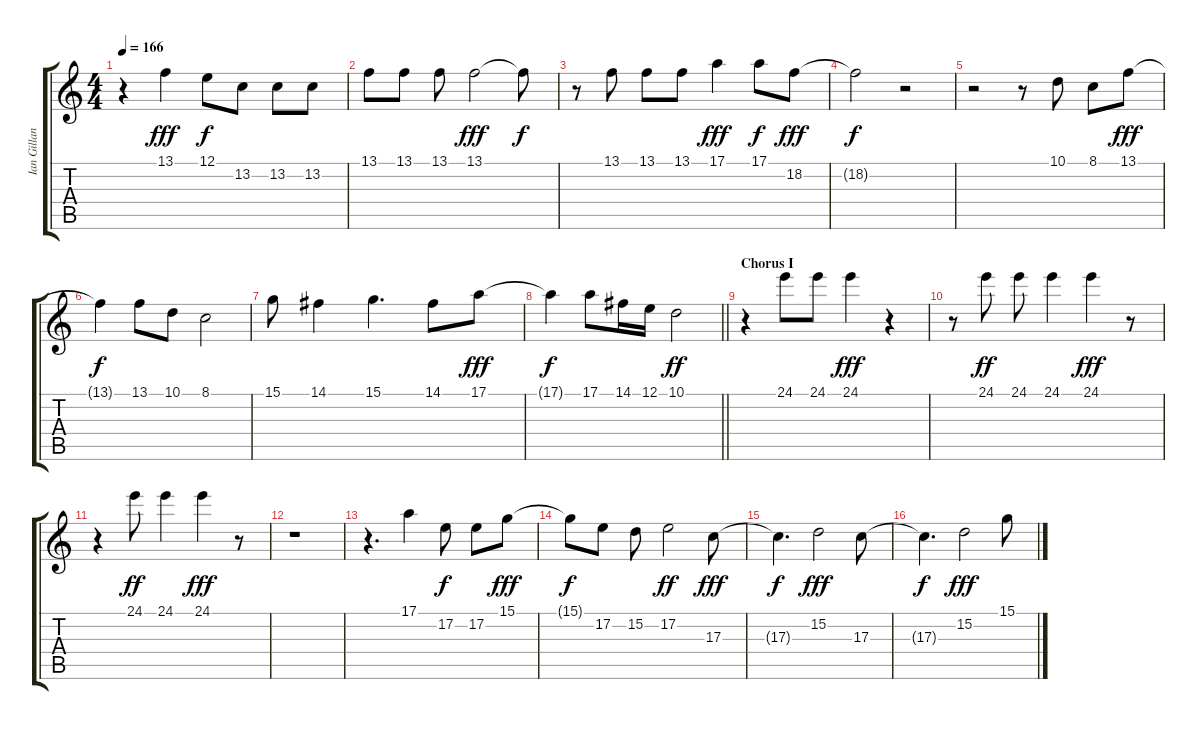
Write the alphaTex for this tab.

\track ("Ian Gillan" "Ian Gillan") {instrument lead2sawtooth}
\staff {score tabs}
\tuning (E4 B3 G3 D3 A2 E2) {hide}
\ts (4 4)
\tempo 166
\clef g2
\ks c
r.4{dy fff} 13.1.4 12.1.8{dy f} 13.2.8 13.2.8 13.2.8 |
13.1.8 13.1.8 13.1.8 13.1.2{dy fff} 13.1{t}.8{dy f} |
r.8 13.1.8 13.1.8 13.1.8 17.1.4{dy fff} 17.1.8{dy f} 18.2.8{dy fff} |
18.2{t}.2{dy f} r.2 |
r.2 r.8 10.1.8 8.1.8 13.1.8{dy fff} |
13.1{t}.4{dy f} 13.1.8 10.1.8 8.1.2 |
15.1.8 14.1.4 15.1.4{d} 14.1.8 17.1.8{dy fff} |
\barLineRight lightlight
17.1{t}.4{dy f} 17.1.8 14.1.16 12.1.16 10.1.2{dy ff} |
\section ("" "Chorus I")
r.4 24.1.8 24.1.8 24.1.4{dy fff} r.4 |
r.8 24.1.8{dy ff} 24.1.8 24.1.4 24.1.4{dy fff} r.8 |
r.4 24.1.8{dy ff} 24.1.4 24.1.4{dy fff} r.8 |
r.1 |
r.4{d} 17.1.4 17.2.8{dy f} 17.2.8 15.1.8{dy fff} |
15.1{t}.8{dy f} 17.2.8 15.2.8 17.2.2{dy ff} 17.3.8{dy fff} |
17.3{t}.4{d dy f} 15.2.2{dy fff} 17.3.8 |
17.3{t}.4{d dy f} 15.2.2{dy fff} 15.1.8
